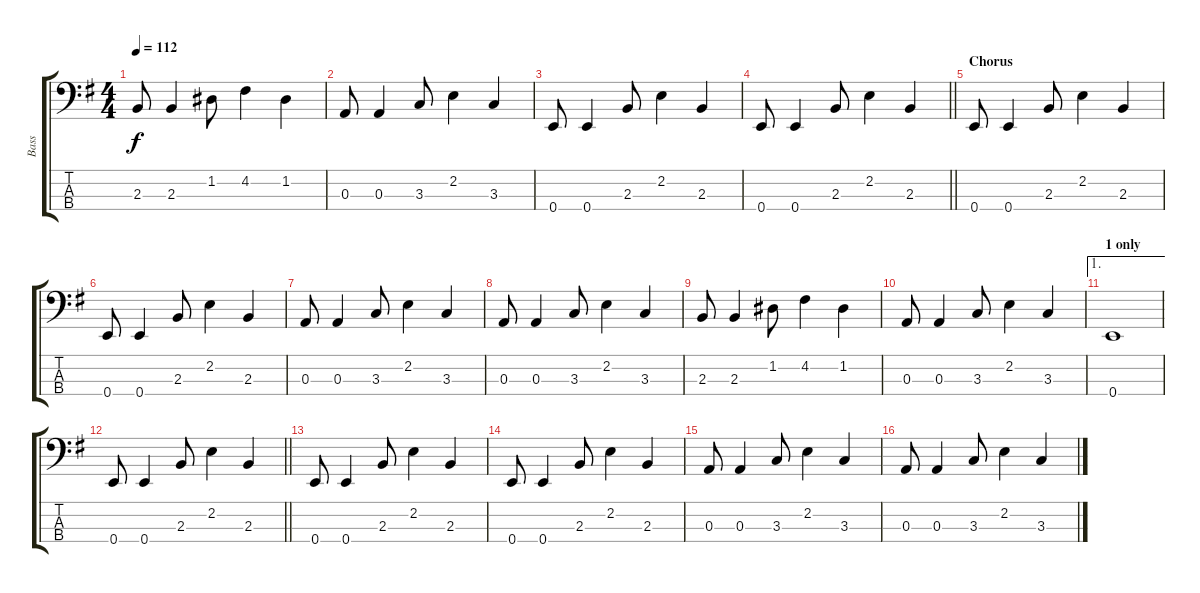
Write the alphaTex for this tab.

\track ("Bass" "Bass") {instrument acousticbass}
\staff {score tabs}
\tuning (G2 D2 A1 E1) {hide}
\ts (4 4)
\tempo 112
\clef f4
\ks g
2.3.8{dy f} 2.3.4 1.2.8 4.2.4 1.2.4 |
0.3.8 0.3.4 3.3.8 2.2.4 3.3.4 |
0.4.8 0.4.4 2.3.8 2.2.4 2.3.4 |
\barLineRight lightlight
0.4.8 0.4.4 2.3.8 2.2.4 2.3.4 |
\section ("" "Chorus")
0.4.8 0.4.4 2.3.8 2.2.4 2.3.4 |
0.4.8 0.4.4 2.3.8 2.2.4 2.3.4 |
0.3.8 0.3.4 3.3.8 2.2.4 3.3.4 |
0.3.8 0.3.4 3.3.8 2.2.4 3.3.4 |
2.3.8 2.3.4 1.2.8 4.2.4 1.2.4 |
0.3.8 0.3.4 3.3.8 2.2.4 3.3.4 |
\ae 1
\section ("" "1 only")
0.4.1 |
\barLineRight lightlight
0.4.8 0.4.4 2.3.8 2.2.4 2.3.4 |
0.4.8 0.4.4 2.3.8 2.2.4 2.3.4 |
0.4.8 0.4.4 2.3.8 2.2.4 2.3.4 |
0.3.8 0.3.4 3.3.8 2.2.4 3.3.4 |
0.3.8 0.3.4 3.3.8 2.2.4 3.3.4
